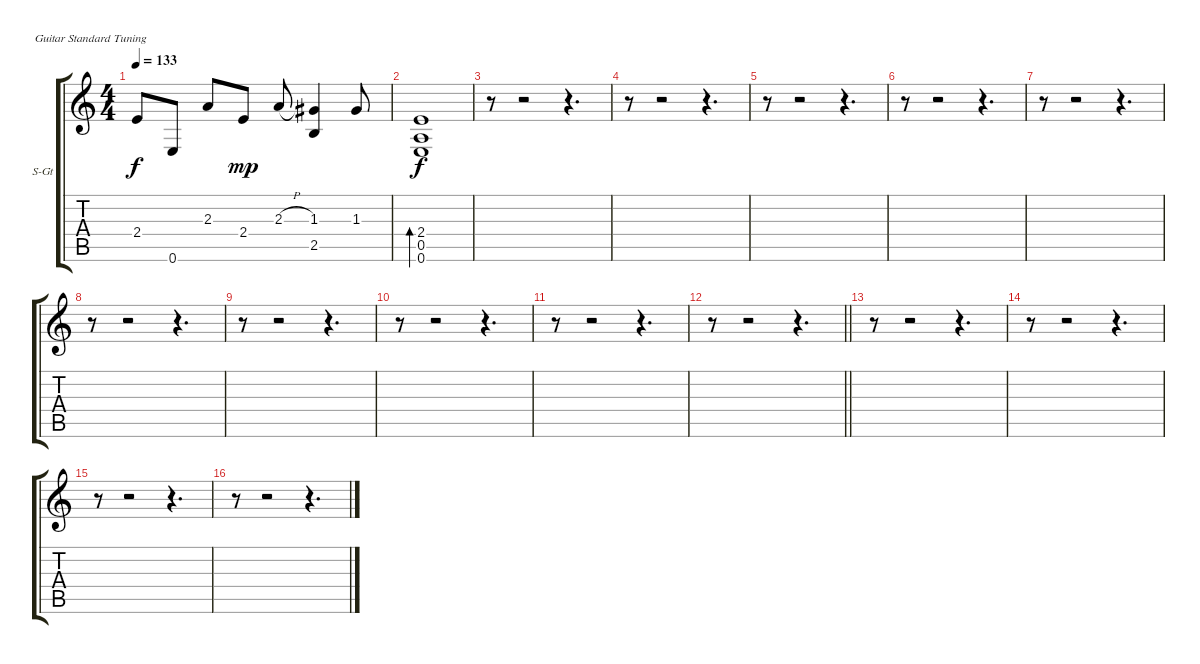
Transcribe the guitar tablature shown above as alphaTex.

\bracketExtendMode groupsimilarinstruments
\firstSystemTrackNameOrientation horizontal
\otherSystemsTrackNameOrientation horizontal
\track ("Fernando Delgadillo" "S-Gt") {instrument acousticguitarsteel}
\staff {score tabs}
\tuning (E4 B3 G3 D3 A2 E2)
\ts (4 4)
\tempo 133
\clef g2
\ks c
2.4.8{dy f} 0.6.8 2.3.8 2.4.8{dy mp} 2.3{h}.8 (1.3 2.5).4 1.3.8 |
(2.4 0.5 0.6).1{bd 480 dy f} |
r.8 r.2 r.4{d} |
r.8 r.2 r.4{d} |
r.8 r.2 r.4{d} |
r.8 r.2 r.4{d} |
r.8 r.2 r.4{d} |
r.8 r.2 r.4{d} |
r.8 r.2 r.4{d} |
r.8 r.2 r.4{d} |
r.8 r.2 r.4{d} |
\barLineRight lightlight
r.8 r.2 r.4{d} |
r.8 r.2 r.4{d} |
r.8 r.2 r.4{d} |
r.8 r.2 r.4{d} |
r.8 r.2 r.4{d}
